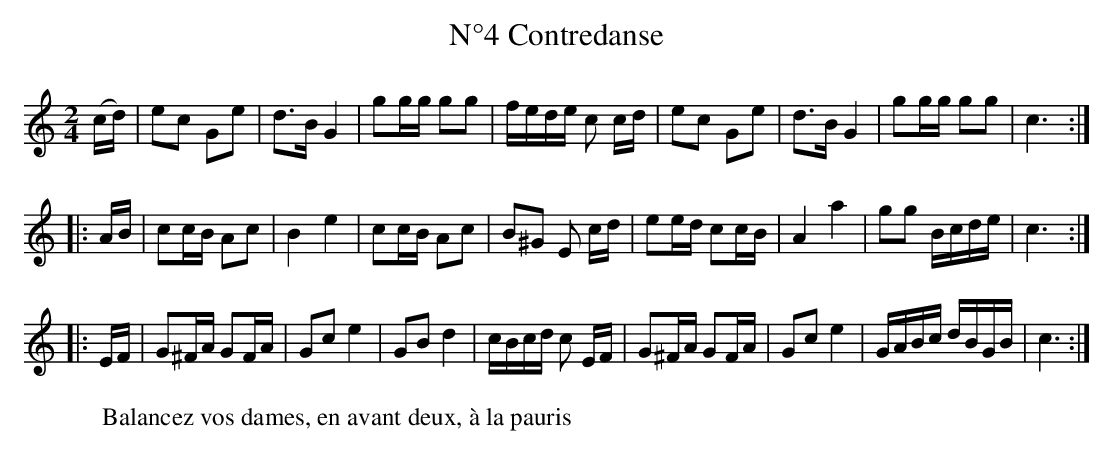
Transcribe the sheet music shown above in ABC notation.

X:1
T:N°4 Contredanse
M:2/4
K:Cmaj
L:1/16
(cd)|e2c2 G2e2|d2>B2 G4|g2gg g2g2|fede c2 cd|e2c2 G2e2|d2>B2 G4|g2gg g2g2|c6:|
|:AB|c2cB A2c2|B4 e4|c2cB A2c2|B2^G2 E2 cd|e2ed c2cB|A4 a4|g2g2 Bcde|c6:|
|:EF|G2^FA G2FA|G2c2 e4|G2B2 d4|cBcd c2 EF|G2^FA G2FA|G2c2 e4|GABc dBGB|c6:|]
W:Balancez vos dames, en avant deux, à la pauris
